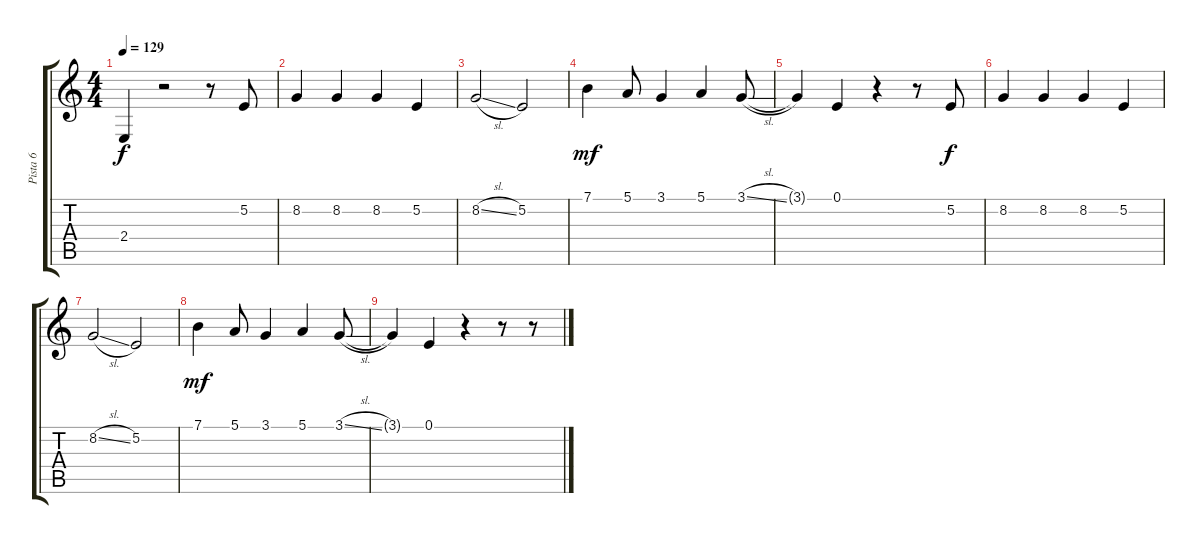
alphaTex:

\track ("Pista 6" "Pista 6") {instrument altosax}
\staff {score tabs}
\tuning (E4 B3 G3 D3 A2 E2) {hide}
\ts (4 4)
\tempo 129
\clef g2
\ks c
2.4{t}.4{dy f} r.2 r.8 5.2.8 |
8.2.4 8.2.4 8.2.4 5.2.4 |
8.2{sl}.2 5.2.2 |
7.1.4{dy mf instrument lead6voice} 5.1.8 3.1.4 5.1.4 3.1{sl}.8 |
3.1{t}.4 0.1.4 r.4 r.8 5.2.8{dy f instrument altosax} |
8.2.4 8.2.4 8.2.4 5.2.4 |
8.2{sl}.2 5.2.2 |
7.1.4{dy mf instrument lead6voice} 5.1.8 3.1.4 5.1.4 3.1{sl}.8 |
3.1{t}.4 0.1.4 r.4 r.8 r.8{instrument altosax}
